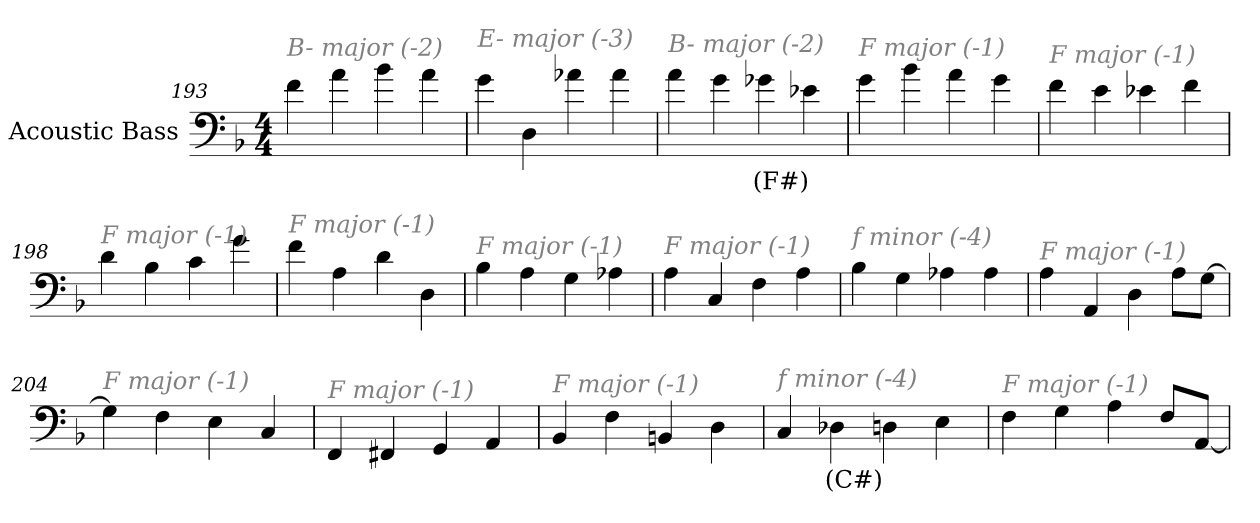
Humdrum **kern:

**kern	**text
*part1	*part1
*staff1	*staff1
*I"Acoustic Bass	*
*clefF4	*
*ITrd7c12	*
*k[b-]	*
*F:	*
*M4/4	*
=193	=193
!LO:TX:i:color=#808080:t=B- major (-2)	!
4F	.
4A	.
4B-	.
4A	.
=194	=194
!LO:TX:i:color=#808080:t=E- major (-3)	!
4G	.
4DD	.
4A-X	.
4A-	.
=195	=195
!LO:TX:i:color=#808080:t=B- major (-2)	!
4A	.
4G	.
4G-Xi	(F#)
4E-X	.
=196	=196
!LO:TX:i:color=#808080:t=F major (-1)	!
4G	.
4B-	.
4A	.
4G	.
=197	=197
!LO:TX:i:color=#808080:t=F major (-1)	!
4F	.
4E	.
4E-X	.
4F	.
=198	=198
!LO:TX:i:color=#808080:t=F major (-1)	!
4D	.
4BB-	.
4C	.
4G	.
=199	=199
!LO:TX:i:color=#808080:t=F major (-1)	!
4F	.
4AA	.
4D	.
4DD	.
=200	=200
!LO:TX:i:color=#808080:t=F major (-1)	!
4BB-	.
4AA	.
4GG	.
4AA-X	.
=201	=201
!LO:TX:i:color=#808080:t=F major (-1)	!
4AA	.
4CC	.
4FF	.
4AA	.
=202	=202
!LO:TX:i:color=#808080:t=f minor (-4)	!
4BB-	.
4GG	.
4AA-X	.
4AA-	.
=203	=203
!LO:TX:i:color=#808080:t=F major (-1)	!
4AA	.
4AAA	.
4DD	.
8AAL	.
[8GGJ	.
=204	=204
!LO:TX:i:color=#808080:t=F major (-1)	!
4GG]	.
4FF	.
4EE	.
4CC	.
=205	=205
!LO:TX:i:color=#808080:t=F major (-1)	!
4FFF	.
4FFF#X	.
4GGG	.
4AAA	.
=206	=206
!LO:TX:i:color=#808080:t=F major (-1)	!
4BBB-	.
4FF	.
4BBBn	.
4DD	.
=207	=207
!LO:TX:i:color=#808080:t=f minor (-4)	!
4CC	.
4DD-Xi	(C#)
4DD	.
4EE	.
=208	=208
!LO:TX:i:color=#808080:t=F major (-1)	!
4FF	.
4GG	.
4AA	.
8FFL	.
[8AAAJ	.
=	=
*-	*-
